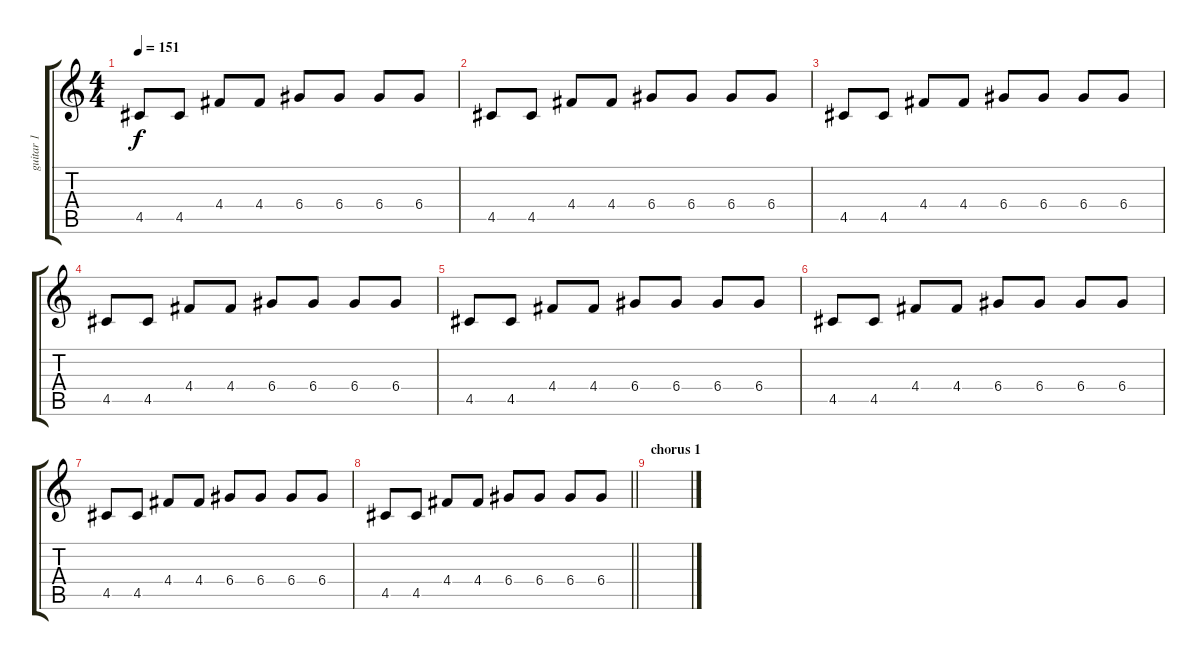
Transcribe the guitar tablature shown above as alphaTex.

\track ("guitar 1" "guitar 1") {instrument overdrivenguitar}
\staff {score tabs}
\tuning (E4 B3 G3 D3 A2 E2) {hide}
\ts (4 4)
\tempo 151
\clef g2
\ks c
4.5.8{dy f} 4.5.8 4.4.8 4.4.8 6.4.8 6.4.8 6.4.8 6.4.8 |
4.5.8 4.5.8 4.4.8 4.4.8 6.4.8 6.4.8 6.4.8 6.4.8 |
4.5.8 4.5.8 4.4.8 4.4.8 6.4.8 6.4.8 6.4.8 6.4.8 |
4.5.8 4.5.8 4.4.8 4.4.8 6.4.8 6.4.8 6.4.8 6.4.8 |
4.5.8 4.5.8 4.4.8 4.4.8 6.4.8 6.4.8 6.4.8 6.4.8 |
4.5.8 4.5.8 4.4.8 4.4.8 6.4.8 6.4.8 6.4.8 6.4.8 |
4.5.8 4.5.8 4.4.8 4.4.8 6.4.8 6.4.8 6.4.8 6.4.8 |
\barLineRight lightlight
4.5.8 4.5.8 4.4.8 4.4.8 6.4.8 6.4.8 6.4.8 6.4.8 |
\section ("" "chorus 1")
